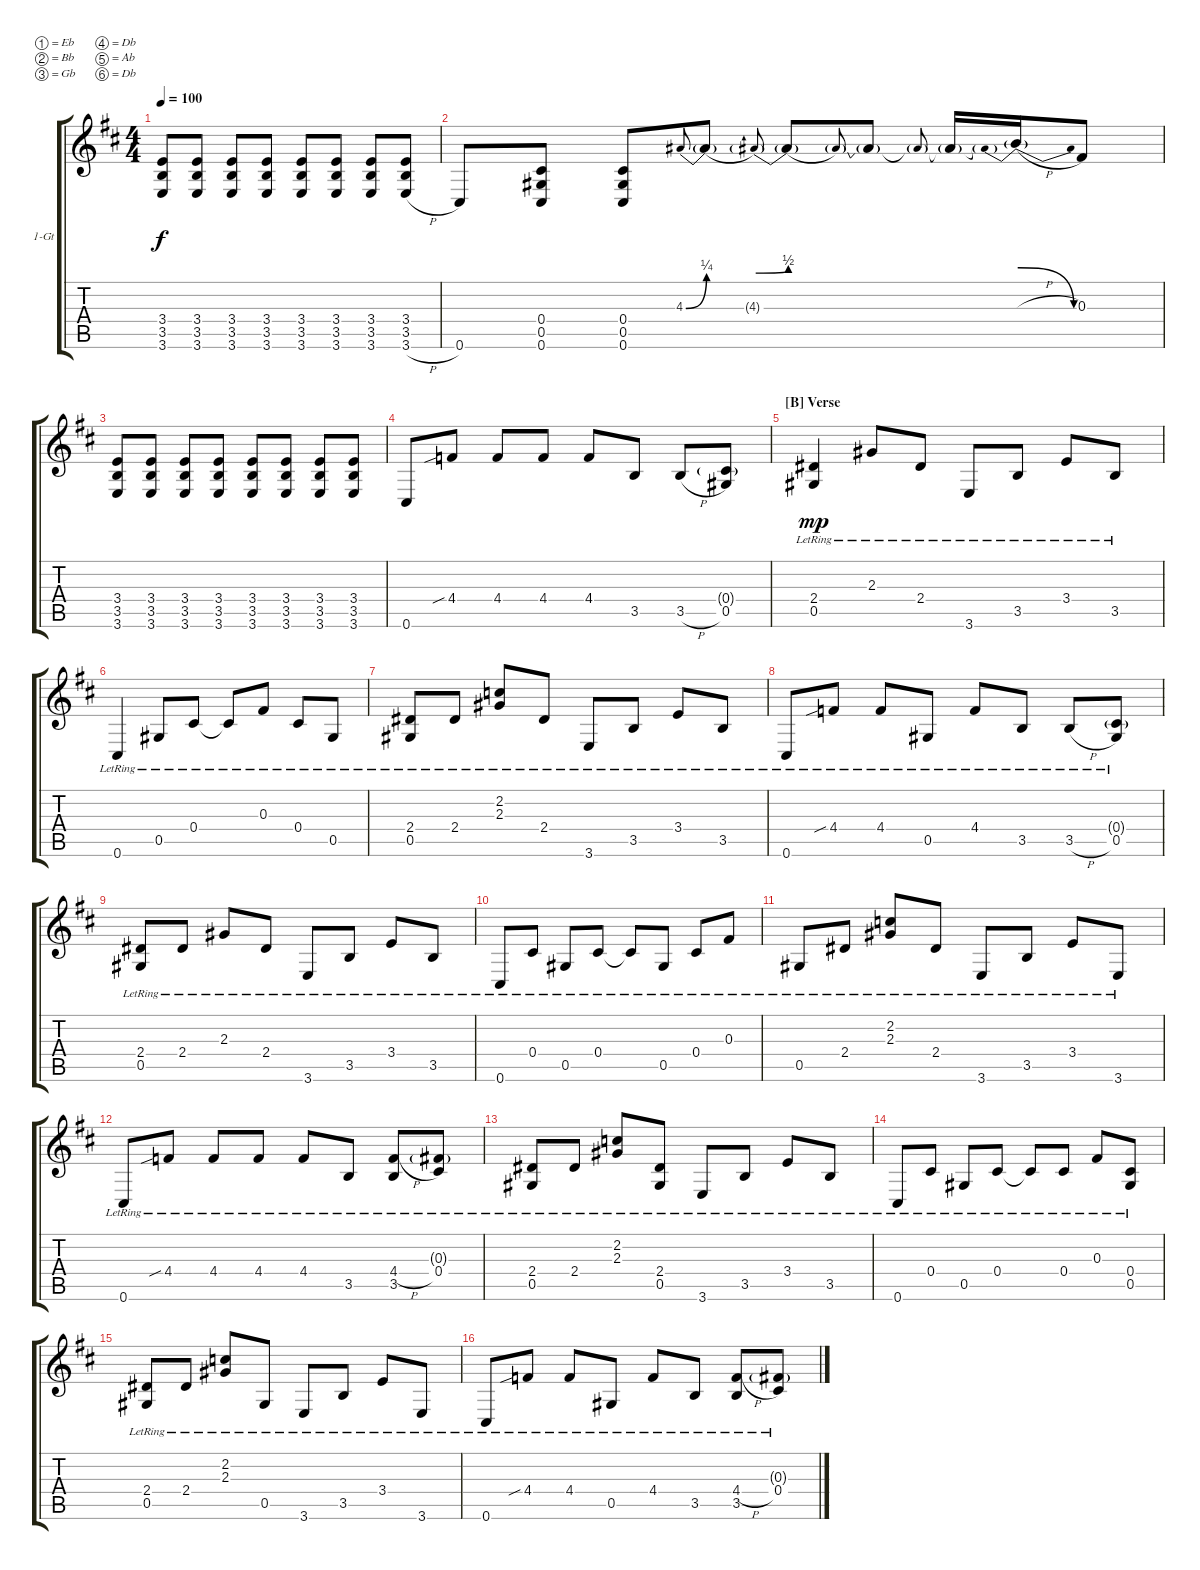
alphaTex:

\defaultSystemsLayout 4
\bracketExtendMode groupsimilarinstruments
\firstSystemTrackNameOrientation horizontal
\otherSystemsTrackNameOrientation horizontal
\track ("1 Guitar" "1-Gt") {instrument electricguitarclean}
\staff {score tabs}
\tuning (Eb4 Bb3 Gb3 Db3 Ab2 Db2)
\ts (4 4)
\tempo 100
\clef g2
\scale
1.06305
\ks d
(3.6 3.5 3.4).8{dy f} (3.6 3.5 3.4).8 (3.6 3.5 3.4).8 (3.6 3.5 3.4).8 (3.6 3.5 3.4).8 (3.6 3.5 3.4).8 (3.6 3.5 3.4).8 (3.6{h} 3.5 3.4).8 |
\scale
0.936948 0.6.8 (0.6 0.5 0.4).8 (0.6 0.5 0.4).8 4.3{be (bend 0 0 15.6 1)}.8{gr onbeat} 4.3{be (hold 0 0 60 0) t}.8 4.3{be (bend 0 1 14.399999999999999 2) t}.8{gr onbeat} 4.3{be (hold 0 0 60 0) t}.8 4.3{t}.8{gr onbeat} 4.3{t}.8 4.3{t}.8{gr onbeat} 4.3{t}.16 4.3{be (prebendrelease 0 2 15 0) h t}.16 0.3.8 |
\scale
1.06305 (3.6 3.5 3.4).8 (3.6 3.5 3.4).8 (3.6 3.5 3.4).8 (3.6 3.5 3.4).8 (3.6 3.5 3.4).8 (3.6 3.5 3.4).8 (3.6 3.5 3.4).8 (3.6 3.5 3.4).8 |
\scale
0.936948 0.6.8 4.4{sib}.8 4.4.8 4.4.8 4.4.8 3.5.8 3.5{h}.8 (0.5 0.4{g}).8 |
\section ("B" "Verse")
\scale
1.06305 (0.5{lr} 2.4{lr}).4{dy mp} 2.3{lr}.8 2.4{lr}.8 3.6{lr}.8 3.5{lr}.8 3.4{lr}.8 3.5{lr}.8 |
\scale
0.936948 0.6{lr}.4 0.5{lr}.8 0.4{lr}.8 0.4{lr t}.8 0.3{lr}.8 0.4{lr}.8 0.5{lr}.8 |
\scale
1.06305 (0.5{lr} 2.4{lr}).8 2.4{lr}.8 (2.3{lr} 2.2{lr}).8 2.4{lr}.8 3.6{lr}.8 3.5{lr}.8 3.4{lr}.8 3.5{lr}.8 |
\scale
0.936948 0.6{lr}.8 4.4{sib lr}.8 4.4{lr}.8 0.5{lr}.8 4.4{lr}.8 3.5{lr}.8 3.5{h lr}.8 (0.5{lr} 0.4{g lr}).8 |
\scale
1.06305 (0.5{lr} 2.4{lr}).8 2.4{lr}.8 2.3{lr}.8 2.4{lr}.8 3.6{lr}.8 3.5{lr}.8 3.4{lr}.8 3.5{lr}.8 |
\scale
0.936948 0.6{lr}.8 0.4{lr}.8 0.5{lr}.8 0.4{lr}.8 0.4{lr t}.8 0.5{lr}.8 0.4{lr}.8 0.3{lr}.8 |
\scale
1.06305 0.5{lr}.8 2.4{lr}.8 (2.3{lr} 2.2{lr}).8 2.4{lr}.8 3.6{lr}.8 3.5{lr}.8 3.4{lr}.8 3.6{lr}.8 |
\scale
0.936948 0.6{lr}.8 4.4{sib lr}.8 4.4{lr}.8 4.4{lr}.8 4.4{lr}.8 3.5{lr}.8 (3.5{lr} 4.4{h lr}).8 (0.4{lr} 0.3{g lr}).8 |
\scale
1.06305 (0.5{lr} 2.4{lr}).8 2.4{lr}.8 (2.2{lr} 2.3{lr}).8 (2.4{lr} 0.5{lr}).8 3.6{lr}.8 3.5{lr}.8 3.4{lr}.8 3.5{lr}.8 |
\scale
0.936948 0.6{lr}.8 0.4{lr}.8 0.5{lr}.8 0.4{lr}.8 0.4{lr t}.8 0.4{lr}.8 0.3{lr}.8 (0.4{lr} 0.5{lr}).8 |
\scale
1.06305 (0.5{lr} 2.4{lr}).8 2.4{lr}.8 (2.3{lr} 2.2{lr}).8 0.5{lr}.8 3.6{lr}.8 3.5{lr}.8 3.4{lr}.8 3.6{lr}.8 |
\scale
0.936948 0.6{lr}.8 4.4{sib lr}.8 4.4{lr}.8 0.5{lr}.8 4.4{lr}.8 3.5{lr}.8 (3.5{lr} 4.4{h lr}).8 (0.3{g lr} 0.4{lr}).8
